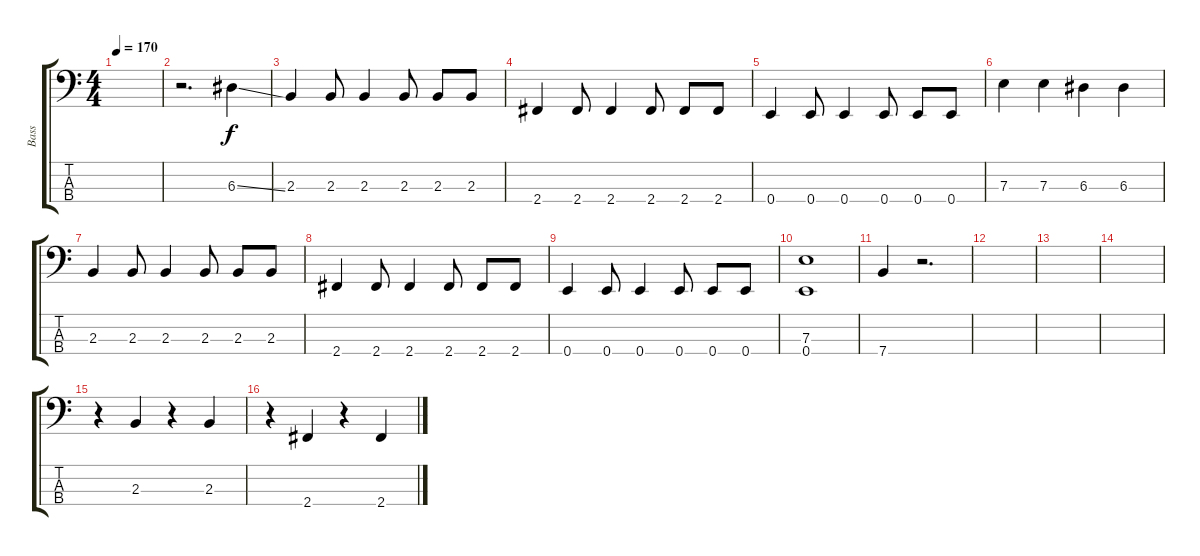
\track ("Bass" "Bass") {instrument electricbasspick}
\staff {score tabs}
\tuning (G2 D2 A1 E1) {hide}
\ts (4 4)
\tempo 170
\clef f4
\ks c
|
r.2{d} 6.3{ss}.4 |
2.3.4 2.3.8 2.3.4 2.3.8 2.3.8 2.3.8 |
2.4.4 2.4.8 2.4.4 2.4.8 2.4.8 2.4.8 |
0.4.4 0.4.8 0.4.4 0.4.8 0.4.8 0.4.8 |
7.3.4 7.3.4 6.3.4 6.3.4 |
2.3.4 2.3.8 2.3.4 2.3.8 2.3.8 2.3.8 |
2.4.4 2.4.8 2.4.4 2.4.8 2.4.8 2.4.8 |
0.4.4 0.4.8 0.4.4 0.4.8 0.4.8 0.4.8 |
(7.3 0.4).1 |
7.4.4 r.2{d} |
|
|
|
r.4 2.3.4 r.4 2.3.4 |
r.4 2.4.4 r.4 2.4.4
